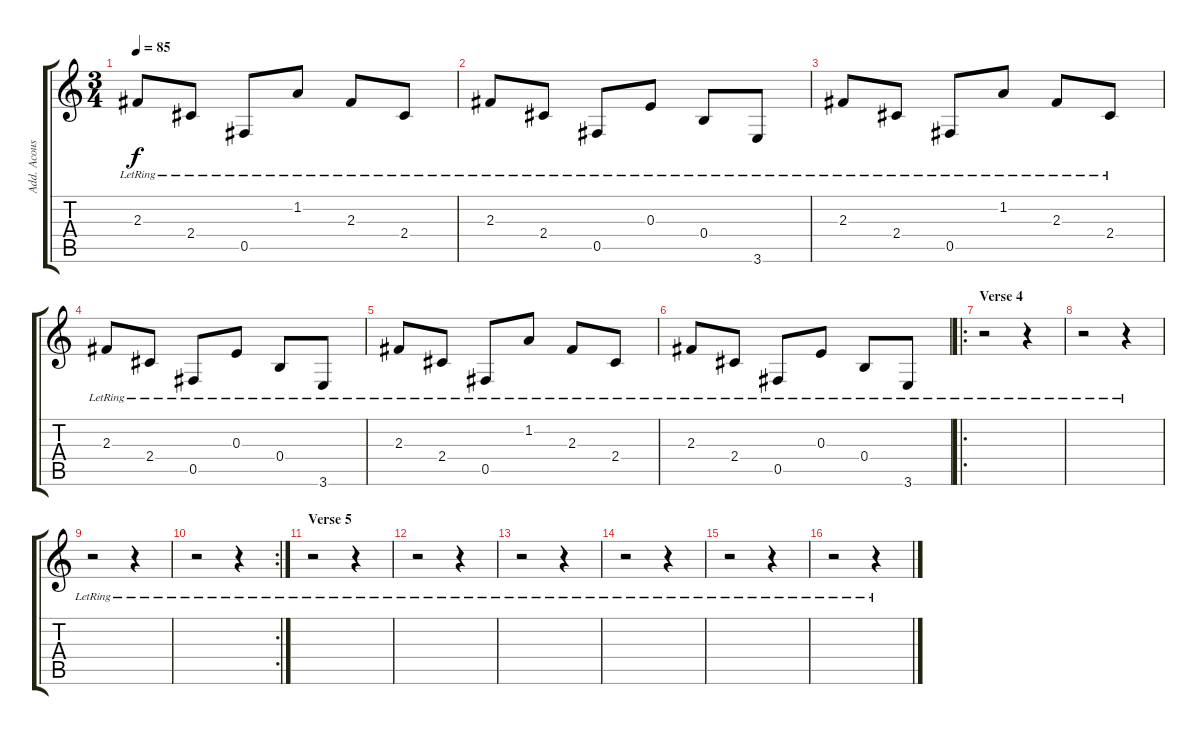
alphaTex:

\track ("Add. Acoustic" "Add. Acous") {instrument acousticguitarsteel}
\staff {score tabs}
\tuning (Db4 Ab3 E3 B2 Gb2 Db2) {hide}
\ts (3 4)
\tempo 85
\clef g2
\ks c
2.3{lr}.8{dy f} 2.4{lr}.8 0.5{lr}.8 1.2{lr}.8 2.3{lr}.8 2.4{lr}.8 |
2.3{lr}.8 2.4{lr}.8 0.5{lr}.8 0.3{lr}.8 0.4{lr}.8 3.6{lr}.8 |
2.3{lr}.8 2.4{lr}.8 0.5{lr}.8 1.2{lr}.8 2.3{lr}.8 2.4{lr}.8 |
2.3{lr}.8 2.4{lr}.8 0.5{lr}.8 0.3{lr}.8 0.4{lr}.8 3.6{lr}.8 |
2.3{lr}.8 2.4{lr}.8 0.5{lr}.8 1.2{lr}.8 2.3{lr}.8 2.4{lr}.8 |
2.3{lr}.8 2.4{lr}.8 0.5{lr}.8 0.3{lr}.8 0.4{lr}.8 3.6{lr}.8 |
\ro
\section ("" "Verse 4")
r.2 r.4 |
r.2 r.4 |
r.2 r.4 |
\rc 2
r.2 r.4 |
\section ("" "Verse 5")
r.2 r.4 |
r.2 r.4 |
r.2 r.4 |
r.2 r.4 |
r.2 r.4 |
r.2 r.4
